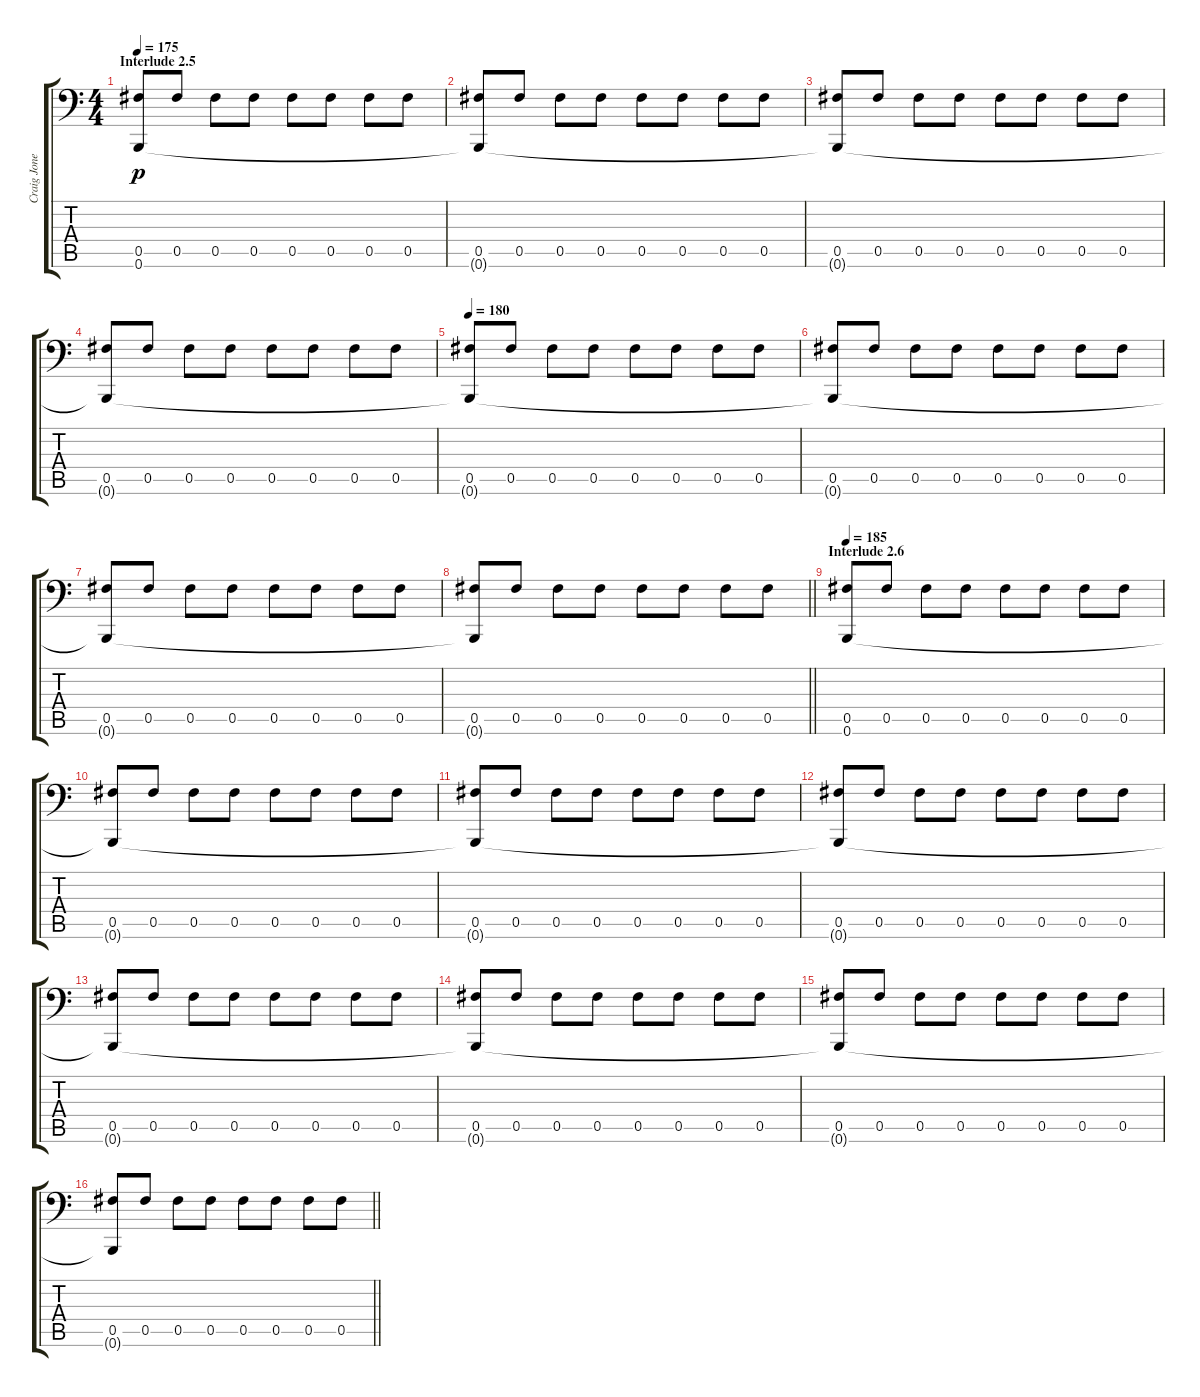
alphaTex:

\track ("Craig Jones" "Craig Jone") {instrument guitarharmonics}
\staff {score tabs}
\tuning (Db6 Ab3 E3 B2 Gb2 B0) {hide}
\ts (4 4)
\section ("" "Interlude 2.5")
\tempo 175
\clef f4
\ks c
(0.5 0.6).8{dy p} 0.5.8 0.5.8 0.5.8 0.5.8 0.5.8 0.5.8 0.5.8 |
(0.5 0.6{t}).8 0.5.8 0.5.8 0.5.8 0.5.8 0.5.8 0.5.8 0.5.8 |
(0.5 0.6{t}).8 0.5.8 0.5.8 0.5.8 0.5.8 0.5.8 0.5.8 0.5.8 |
(0.5 0.6{t}).8 0.5.8 0.5.8 0.5.8 0.5.8 0.5.8 0.5.8 0.5.8 |
\tempo 180
(0.5 0.6{t}).8 0.5.8 0.5.8 0.5.8 0.5.8 0.5.8 0.5.8 0.5.8 |
(0.5 0.6{t}).8 0.5.8 0.5.8 0.5.8 0.5.8 0.5.8 0.5.8 0.5.8 |
(0.5 0.6{t}).8 0.5.8 0.5.8 0.5.8 0.5.8 0.5.8 0.5.8 0.5.8 |
\barLineRight lightlight
(0.5 0.6{t}).8 0.5.8 0.5.8 0.5.8 0.5.8 0.5.8 0.5.8 0.5.8 |
\section ("" "Interlude 2.6")
\tempo 185
(0.5 0.6).8 0.5.8 0.5.8 0.5.8 0.5.8 0.5.8 0.5.8 0.5.8 |
(0.5 0.6{t}).8 0.5.8 0.5.8 0.5.8 0.5.8 0.5.8 0.5.8 0.5.8 |
(0.5 0.6{t}).8 0.5.8 0.5.8 0.5.8 0.5.8 0.5.8 0.5.8 0.5.8 |
(0.5 0.6{t}).8 0.5.8 0.5.8 0.5.8 0.5.8 0.5.8 0.5.8 0.5.8 |
(0.5 0.6{t}).8 0.5.8 0.5.8 0.5.8 0.5.8 0.5.8 0.5.8 0.5.8 |
(0.5 0.6{t}).8 0.5.8 0.5.8 0.5.8 0.5.8 0.5.8 0.5.8 0.5.8 |
(0.5 0.6{t}).8 0.5.8 0.5.8 0.5.8 0.5.8 0.5.8 0.5.8 0.5.8 |
\barLineRight lightlight
(0.5 0.6{t}).8 0.5.8 0.5.8 0.5.8 0.5.8 0.5.8 0.5.8 0.5.8
